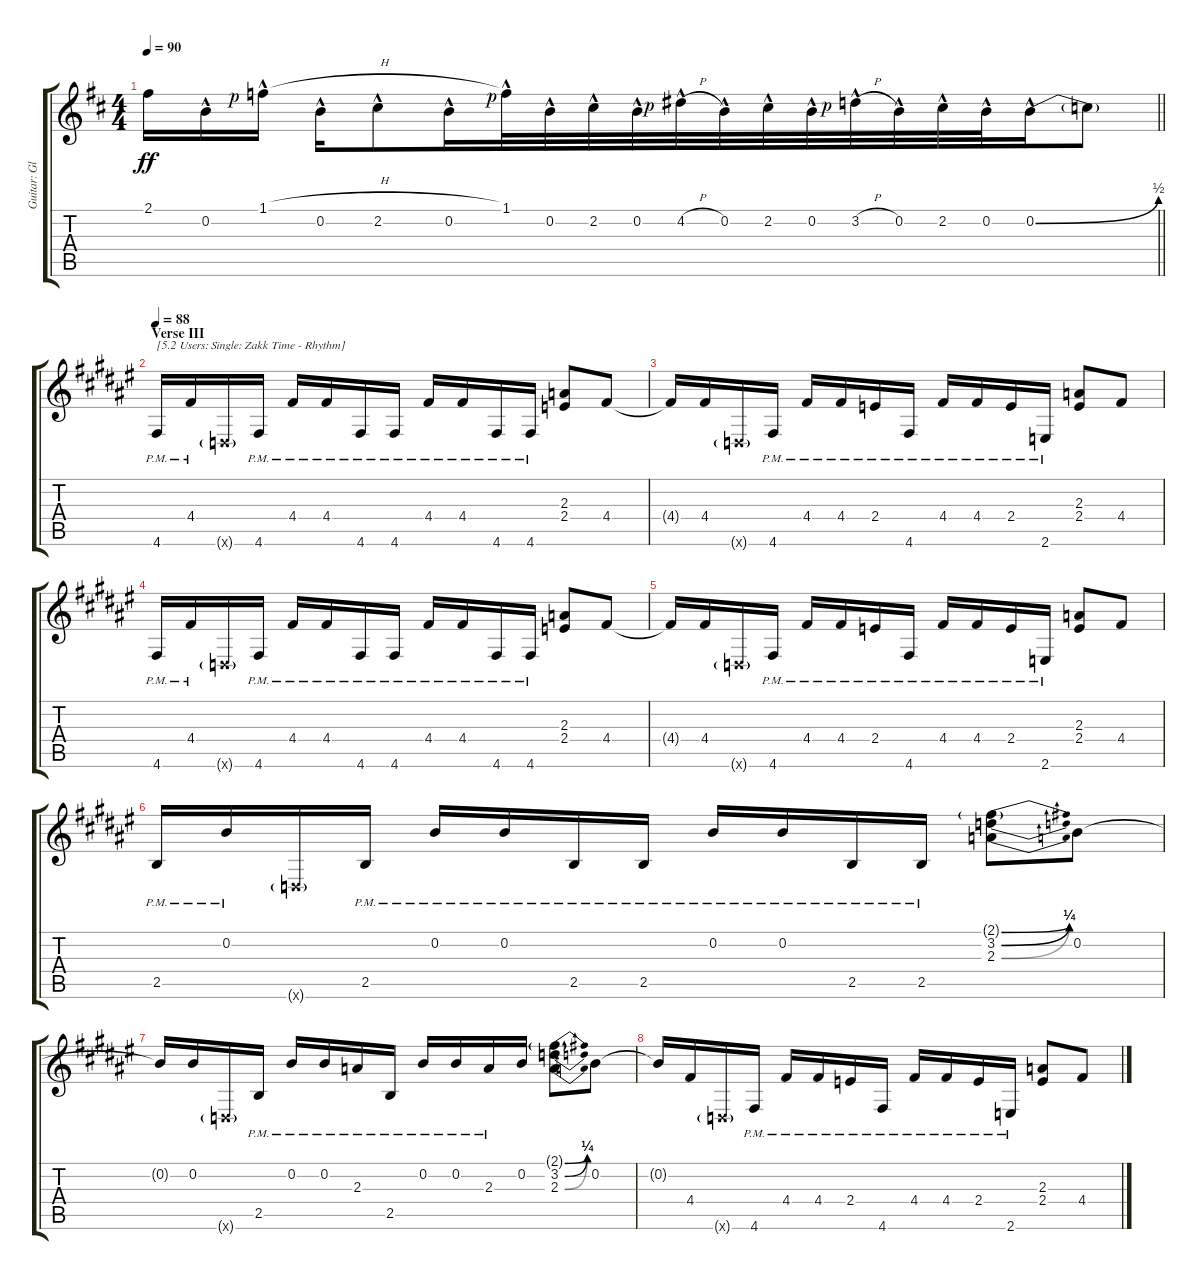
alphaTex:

\track ("Guitar: Glenn" "Guitar: Gl") {instrument overdrivenguitar}
\staff {score tabs}
\tuning (E4 B3 G3 D3 A2 D2) {hide}
\ts (4 4)
\tempo 90
\clef g2
\barLineRight lightlight
\ks d
2.1{t}.16{dy ff} 0.2{hac}.16 1.1{h hac rf 1}.16{beam split} 0.2{hac}.16{beam merge} 2.2{hac}.8{beam merge} 0.2{hac}.16 1.1{hac rf 1}.32 0.2{hac}.32{beam merge} 2.2{hac}.32{beam merge} 0.2{hac}.32 4.2{h hac rf 1}.32 0.2{hac}.32{beam merge} 2.2{hac}.32{beam merge} 0.2{hac}.32 3.2{h hac rf 1}.32 0.2{hac}.32{beam merge} 2.2{hac}.32{beam merge} 0.2{hac}.32 0.2{be (bend 0 0 60 2) hac}.16 0.2{t}.8 |
\section ("" "Verse III")
\tempo 88
\ks f#
4.6{pm}.16{txt "[5.2 Users: Single: Zakk Time - Rhythm]" balance 5 instrument overdrivenguitar} 4.4{pm}.16 0.6{g x}.16 4.6{pm}.16 4.4{pm}.16 4.4{pm}.16 4.6{pm}.16 4.6{pm}.16 4.4{pm}.16 4.4{pm}.16 4.6{pm}.16 4.6{pm}.16 (2.3 2.4).8 4.4.8 |
4.4{t}.16 4.4.16 0.6{g x}.16 4.6{pm}.16 4.4{pm}.16 4.4{pm}.16 2.4{pm}.16 4.6{pm}.16 4.4{pm}.16 4.4{pm}.16 2.4{pm}.16 2.6{pm}.16 (2.3 2.4).8 4.4.8 |
4.6{pm}.16 4.4{pm}.16 0.6{g x}.16 4.6{pm}.16 4.4{pm}.16 4.4{pm}.16 4.6{pm}.16 4.6{pm}.16 4.4{pm}.16 4.4{pm}.16 4.6{pm}.16 4.6{pm}.16 (2.3 2.4).8 4.4.8 |
4.4{t}.16 4.4.16 0.6{g x}.16 4.6{pm}.16 4.4{pm}.16 4.4{pm}.16 2.4{pm}.16 4.6{pm}.16 4.4{pm}.16 4.4{pm}.16 2.4{pm}.16 2.6{pm}.16 (2.3 2.4).8 4.4.8 |
2.5{pm}.16 0.2{pm}.16 0.6{g x}.16 2.5{pm}.16 0.2{pm}.16 0.2{pm}.16 2.5{pm}.16 2.5{pm}.16 0.2{pm}.16 0.2{pm}.16 2.5{pm}.16 2.5{pm}.16 (2.1{be (bend 0 0 60 1) g} 3.2{be (bend 0 0 60 1)} 2.3{be (bend 0 0 60 1)}).8 0.2.8 |
0.2{t}.16 0.2.16 0.6{g x}.16 2.5{pm}.16 0.2{pm}.16 0.2{pm}.16 2.3{pm}.16 2.5{pm}.16 0.2{pm}.16 0.2{pm}.16 2.3{pm}.16 0.2.16 (2.1{be (bend 0 0 60 1) g} 3.2{be (bend 0 0 60 1)} 2.3{be (bend 0 0 60 1)}).8 0.2.8 |
0.2{t}.16 4.4.16 0.6{g x}.16 4.6{pm}.16 4.4{pm}.16 4.4{pm}.16 2.4{pm}.16 4.6{pm}.16 4.4{pm}.16 4.4{pm}.16 2.4{pm}.16 2.6{pm}.16 (2.3 2.4).8 4.4.8
